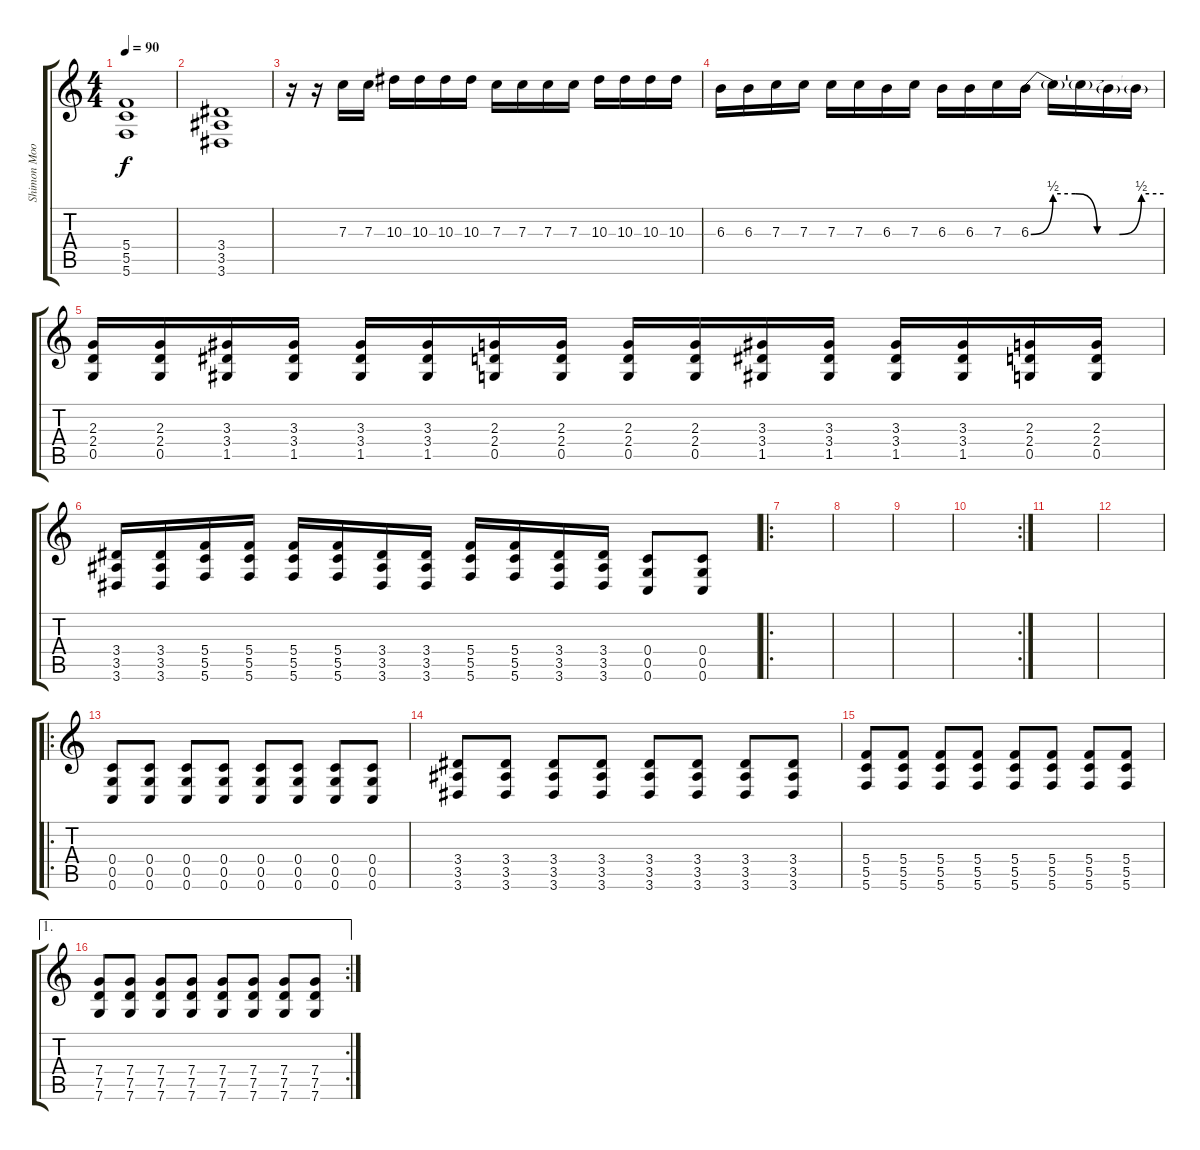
\track ("Shimon Moore" "Shimon Moo") {instrument distortionguitar}
\staff {score tabs}
\tuning (D4 A3 F3 C3 G2 C2) {hide}
\ts (4 4)
\tempo 90
\clef g2
\ks c
(5.4 5.5 5.6).1{dy f} |
(3.4 3.5 3.6).1 |
r.16 r.16 7.3.16 7.3.16 10.3.16 10.3.16 10.3.16 10.3.16 7.3.16 7.3.16 7.3.16 7.3.16 10.3.16 10.3.16 10.3.16 10.3.16 |
6.3.16 6.3.16 7.3.16 7.3.16 7.3.16 7.3.16 6.3.16 7.3.16 6.3.16 6.3.16 7.3.16 6.3{be (custom 0 0 10 2 20 2 30 0 40 0 50 2 60 2)}.16 6.3{t}.16 6.3{t}.16 6.3{t}.16 6.3{t}.16 |
(2.3 2.4 0.5).16 (2.3 2.4 0.5).16 (3.3 3.4 1.5).16 (3.3 3.4 1.5).16 (3.3 3.4 1.5).16 (3.3 3.4 1.5).16 (2.3 2.4 0.5).16 (2.3 2.4 0.5).16 (2.3 2.4 0.5).16 (2.3 2.4 0.5).16 (3.3 3.4 1.5).16 (3.3 3.4 1.5).16 (3.3 3.4 1.5).16 (3.3 3.4 1.5).16 (2.3 2.4 0.5).16 (2.3 2.4 0.5).16 |
(3.4 3.5 3.6).16 (3.4 3.5 3.6).16 (5.4 5.5 5.6).16 (5.4 5.5 5.6).16 (5.4 5.5 5.6).16 (5.4 5.5 5.6).16 (3.4 3.5 3.6).16 (3.4 3.5 3.6).16 (5.4 5.5 5.6).16 (5.4 5.5 5.6).16 (3.4 3.5 3.6).16 (3.4 3.5 3.6).16 (0.4 0.5 0.6).8 (0.4 0.5 0.6).8 |
\ro
|
|
|
\rc 2
|
|
|
\ro
(0.4 0.5 0.6).8 (0.4 0.5 0.6).8 (0.4 0.5 0.6).8 (0.4 0.5 0.6).8 (0.4 0.5 0.6).8 (0.4 0.5 0.6).8 (0.4 0.5 0.6).8 (0.4 0.5 0.6).8 |
(3.4 3.5 3.6).8 (3.4 3.5 3.6).8 (3.4 3.5 3.6).8 (3.4 3.5 3.6).8 (3.4 3.5 3.6).8 (3.4 3.5 3.6).8 (3.4 3.5 3.6).8 (3.4 3.5 3.6).8 |
(5.4 5.5 5.6).8 (5.4 5.5 5.6).8 (5.4 5.5 5.6).8 (5.4 5.5 5.6).8 (5.4 5.5 5.6).8 (5.4 5.5 5.6).8 (5.4 5.5 5.6).8 (5.4 5.5 5.6).8 |
\ae 1
\rc 2
(7.4 7.5 7.6).8 (7.4 7.5 7.6).8 (7.4 7.5 7.6).8 (7.4 7.5 7.6).8 (7.4 7.5 7.6).8 (7.4 7.5 7.6).8 (7.4 7.5 7.6).8 (7.4 7.5 7.6).8
